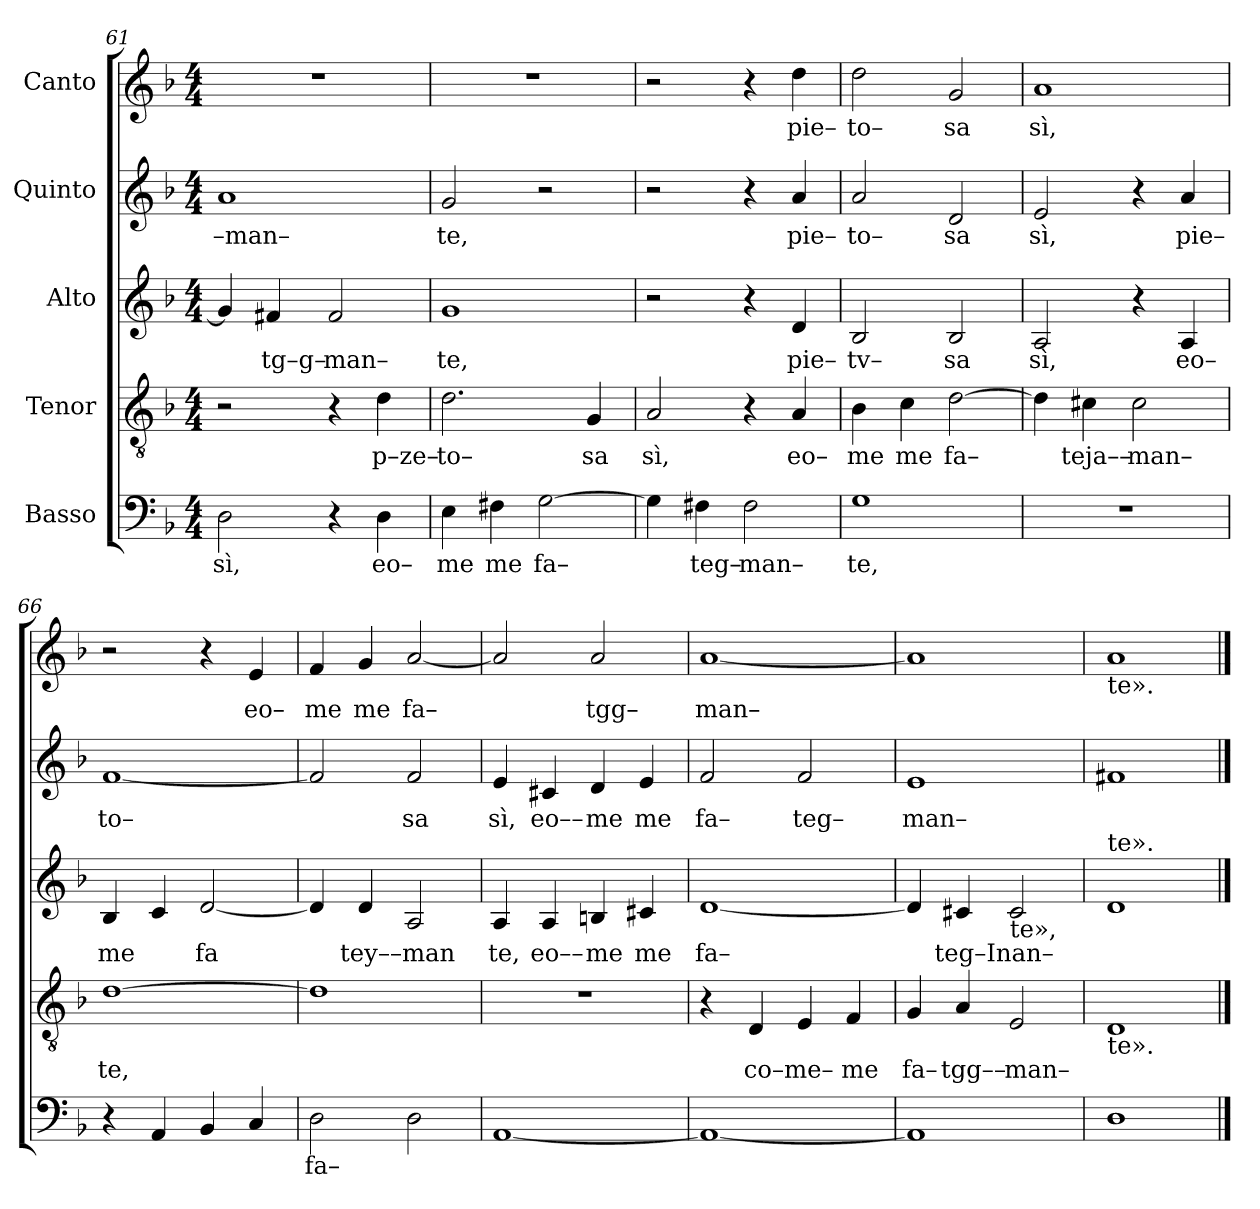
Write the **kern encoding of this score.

**kern	**text	**kern	**text	**kern	**text	**kern	**text	**kern	**text
*part5	*part5	*part4	*part4	*part3	*part3	*part2	*part2	*part1	*part1
*staff5	*staff5	*staff4	*staff4	*staff3	*staff3	*staff2	*staff2	*staff1	*staff1
*I"Basso	*	*I"Tenor	*	*I"Alto	*	*I"Quinto	*	*I"Canto	*
*clefF4	*	*clefGv2	*	*clefG2	*	*clefG2	*	*clefG2	*
*k[b-]	*	*k[b-]	*	*k[b-]	*	*k[b-]	*	*k[b-]	*
*F:	*	*F:	*	*F:	*	*F:	*	*F:	*
*M4/4	*	*M4/4	*	*M4/4	*	*M4/4	*	*M4/4	*
=61	=61	=61	=61	=61	=61	=61	=61	=61	=61
!	!LO:LY:b	!	!	!	!	!	!LO:LY:b	!	!
2D\	sì,	2r	.	4g/]	.	1a	–man–	1r	.
!	!	!	!	!	!LO:LY:b	!	!	!	!
.	.	.	.	4f#X/	tg–g–	.	.	.	.
!	!	!	!	!	!LO:LY:b	!	!	!	!
4r	.	4r	.	2f#/	man–	.	.	.	.
!	!LO:LY:b	!	!LO:LY:b	!	!	!	!	!	!
4D\	eo–	4d\	p–ze–	.	.	.	.	.	.
=62	=62	=62	=62	=62	=62	=62	=62	=62	=62
!	!LO:LY:b	!	!LO:LY:b	!	!LO:LY:b	!	!LO:LY:b	!	!
4E\	me	2.d\	to–	1g	te,	2g/	te,	1r	.
!	!LO:LY:b	!	!	!	!	!	!	!	!
4F#X\	me	.	.	.	.	.	.	.	.
!	!LO:LY:b	!	!	!	!	!	!	!	!
[2G\	fa–	.	.	.	.	2r	.	.	.
!	!	!	!LO:LY:b	!	!	!	!	!	!
.	.	4G/	sa	.	.	.	.	.	.
=63	=63	=63	=63	=63	=63	=63	=63	=63	=63
!	!	!	!LO:LY:b	!	!	!	!	!	!
4G\]	.	2A/	sì,	2r	.	2r	.	2r	.
!	!LO:LY:b	!	!	!	!	!	!	!	!
4F#X\	teg–	.	.	.	.	.	.	.	.
!	!LO:LY:b	!	!	!	!	!	!	!	!
2F#\	man–	4r	.	4r	.	4r	.	4r	.
!	!	!	!LO:LY:b	!	!LO:LY:b	!	!LO:LY:b	!	!LO:LY:b
.	.	4A/	eo–	4d/	pie–	4a/	pie–	4dd\	pie–
=64	=64	=64	=64	=64	=64	=64	=64	=64	=64
!	!LO:LY:b	!	!LO:LY:b	!	!LO:LY:b	!	!LO:LY:b	!	!LO:LY:b
1G	te,	4B-\	me	2B-/	tv–	2a/	to–	2dd\	to–
!	!	!	!LO:LY:b	!	!	!	!	!	!
.	.	4c\	me	.	.	.	.	.	.
!	!	!	!LO:LY:b	!	!LO:LY:b	!	!LO:LY:b	!	!LO:LY:b
.	.	[2d\	fa–	2B-/	sa	2d/	sa	2g/	sa
=65	=65	=65	=65	=65	=65	=65	=65	=65	=65
!	!	!	!	!	!LO:LY:b	!	!LO:LY:b	!	!LO:LY:b
1r	.	4d\]	.	2A/	sì,	2e/	sì,	1a	sì,
!	!	!	!LO:LY:b	!	!	!	!	!	!
.	.	4c#X\	teja––	.	.	.	.	.	.
!	!	!	!LO:LY:b	!	!	!	!	!	!
.	.	2c#\	man–	4r	.	4r	.	.	.
!	!	!	!	!	!LO:LY:b	!	!LO:LY:b	!	!
.	.	.	.	4A/	eo–	4a/	pie–	.	.
=66	=66	=66	=66	=66	=66	=66	=66	=66	=66
!	!	!	!LO:LY:b	!	!LO:LY:b	!	!LO:LY:b	!	!
4r	.	[1d	te,	4B-/	me	[1f	to–	2r	.
4AA/	.	.	.	4c/	.	.	.	.	.
!	!	!	!	!	!LO:LY:b	!	!	!	!
4BB-/	.	.	.	[2d/	fa	.	.	4r	.
!	!	!	!	!	!	!	!	!	!LO:LY:b
4C/	.	.	.	.	.	.	.	4e/	eo–
=67	=67	=67	=67	=67	=67	=67	=67	=67	=67
!	!LO:LY:b	!	!	!	!	!	!	!	!LO:LY:b
2D\	fa–	1d]	.	4d/]	.	2f/]	.	4f/	me
!	!	!	!	!	!LO:LY:b	!	!	!	!LO:LY:b
.	.	.	.	4d/	tey––	.	.	4g/	me
!	!	!	!	!	!LO:LY:b	!	!LO:LY:b	!	!LO:LY:b
2D\	.	.	.	2A/	man	2f/	sa	[2a/	fa–
=68	=68	=68	=68	=68	=68	=68	=68	=68	=68
!	!	!	!	!	!LO:LY:b	!	!LO:LY:b	!	!
[1AA	.	1r	.	4A/	te,	4e/	sì,	2a/]	.
!	!	!	!	!	!LO:LY:b	!	!LO:LY:b	!	!
.	.	.	.	4A/	eo––	4c#X/	eo––	.	.
!	!	!	!	!	!LO:LY:b	!	!LO:LY:b	!	!LO:LY:b
.	.	.	.	4Bn/	me	4d/	me	2a/	tgg–
!	!	!	!	!	!LO:LY:b	!	!LO:LY:b	!	!
.	.	.	.	4c#X/	me	4e/	me	.	.
=69	=69	=69	=69	=69	=69	=69	=69	=69	=69
!	!	!	!	!	!LO:LY:b	!	!LO:LY:b	!	!LO:LY:b
1AA_	.	4r	.	[1d	fa–	2f/	fa–	[1a	man–
!	!	!	!LO:LY:b	!	!	!	!	!	!
.	.	4D/	co–me–	.	.	.	.	.	.
!	!	!	!	!	!	!	!LO:LY:b	!	!
.	.	4E/	.	.	.	2f/	teg–	.	.
!	!	!	!LO:LY:b	!	!	!	!	!	!
.	.	4F/	me	.	.	.	.	.	.
=70	=70	=70	=70	=70	=70	=70	=70	=70	=70
!	!	!	!LO:LY:b	!	!	!	!LO:LY:b	!	!
1AA]	.	4G/	fa–	4d/]	.	1e	man–	1a]	.
!	!	!	!LO:LY:b	!	!LO:LY:b	!	!	!	!
.	.	4A/	tgg––	4c#X/	teg–Inan–	.	.	.	.
!	!	!	!	!LO:TX:b:t=te»,	!	!	!	!	!
!	!	!	!LO:LY:b	!	!	!	!	!	!
.	.	2E/	man–	2c#/	.	.	.	.	.
=71	=71	=71	=71	=71	=71	=71	=71	=71	=71
!	!	!	!	!	!	!	!	!LO:TX:b:t=te».	!
!	!	!	!	!LO:TX:a:t=te».	!	!	!	!	!
!	!	!LO:TX:b:t=te».	!	!	!	!	!	!	!
1D	.	1D	.	1d	.	1f#X	.	1a	.
==	==	==	==	==	==	==	==	==	==
*-	*-	*-	*-	*-	*-	*-	*-	*-	*-
